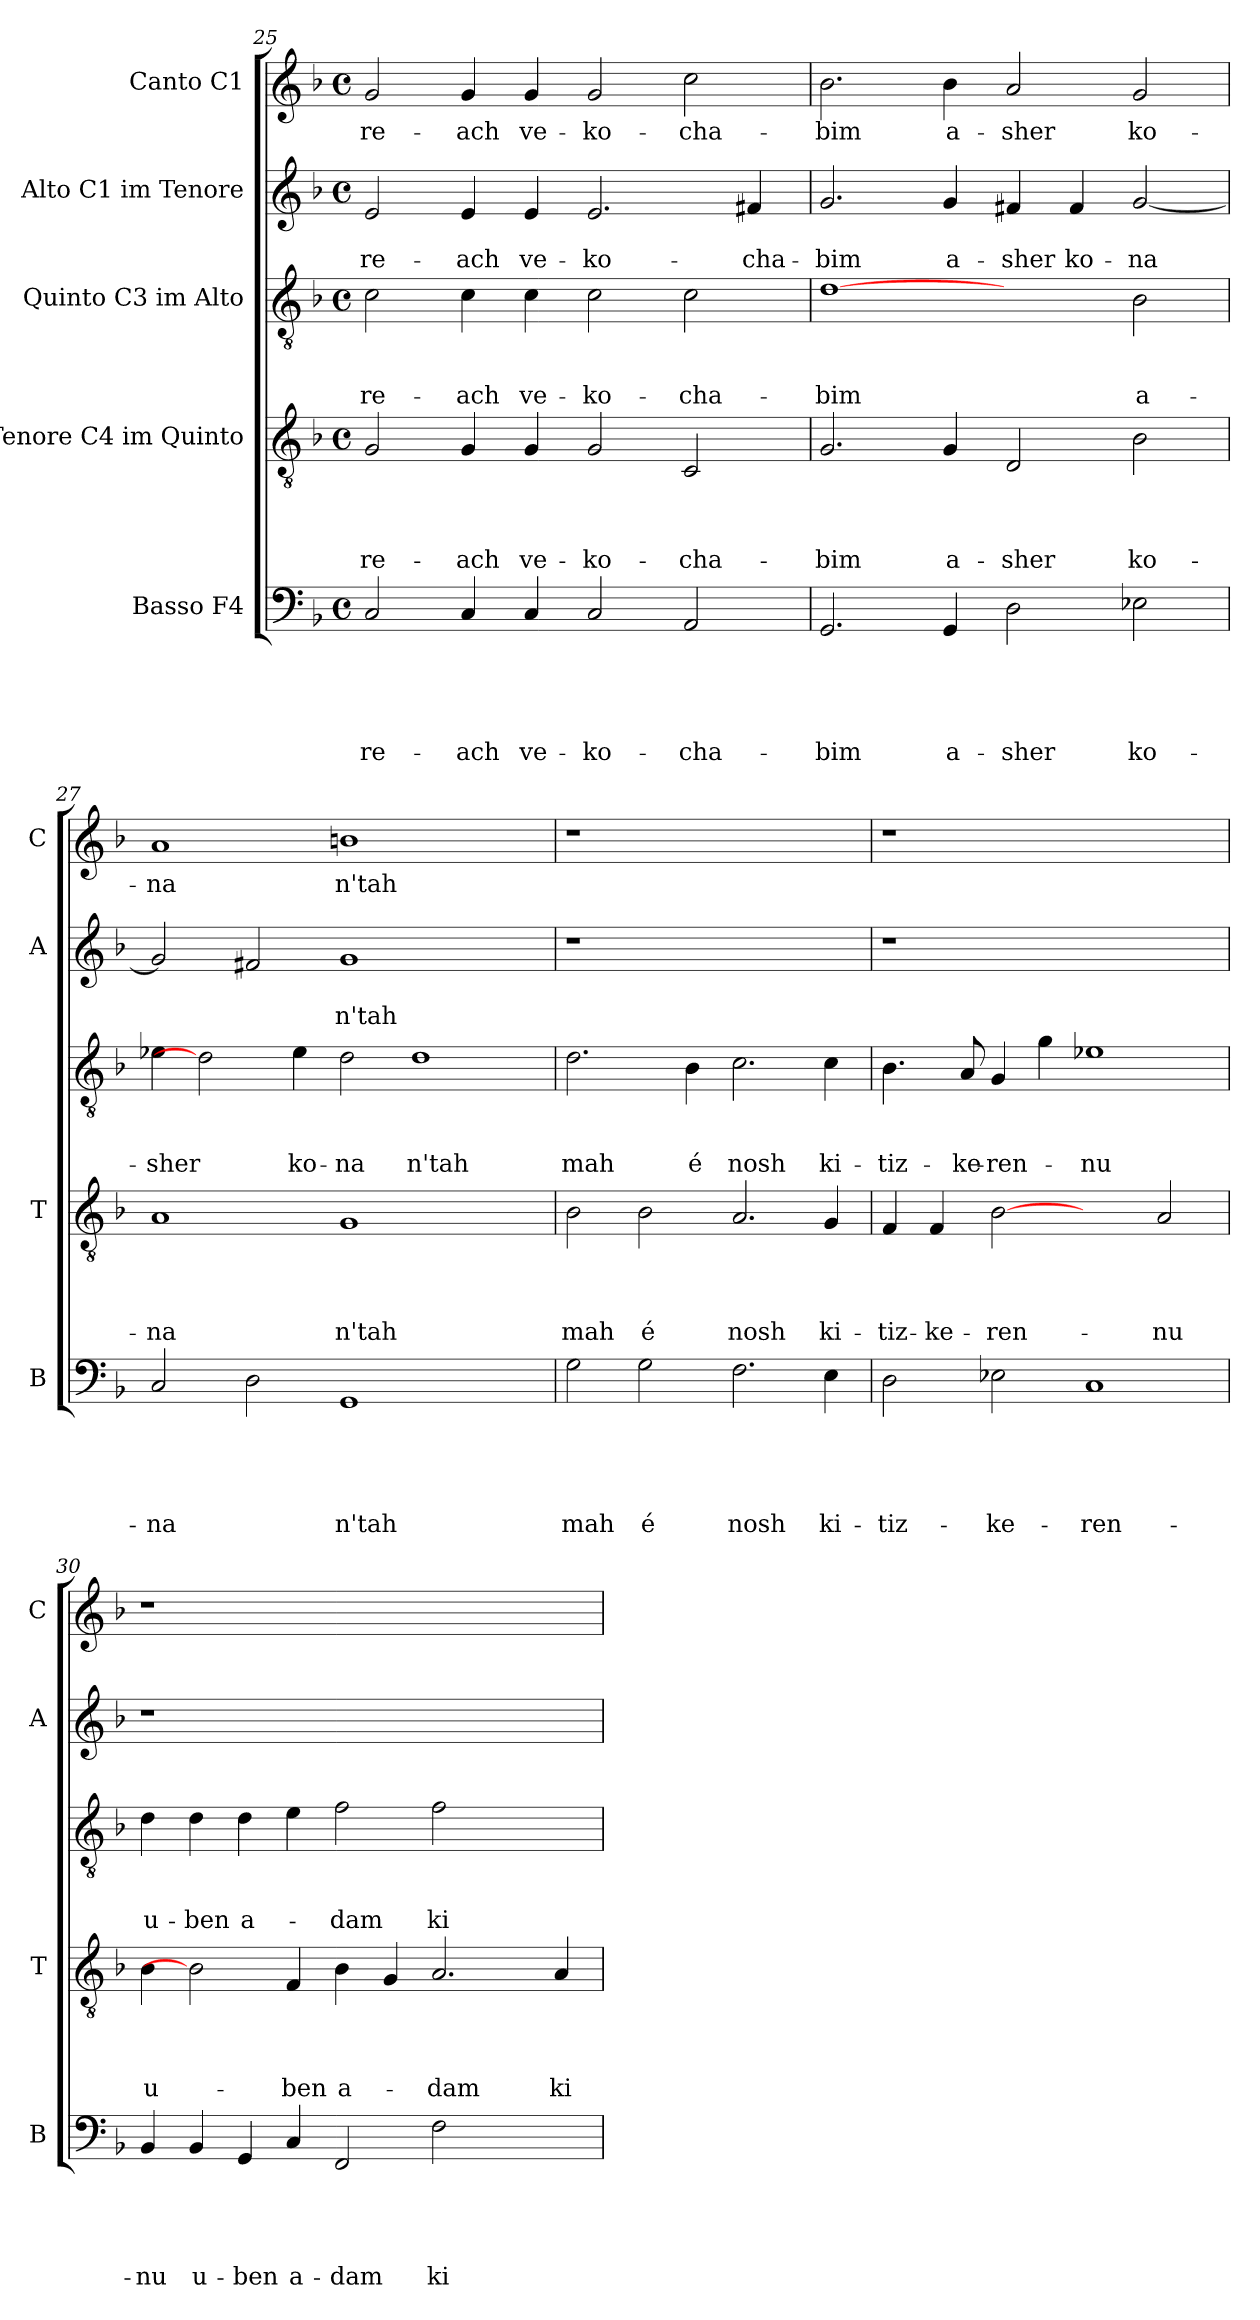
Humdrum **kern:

**kern	**text	**text	**text	**text	**text	**kern	**text	**text	**text	**text	**kern	**text	**text	**text	**kern	**text	**text	**kern	**text
*part5	*part5	*part5	*part5	*part5	*part5	*part4	*part4	*part4	*part4	*part4	*part3	*part3	*part3	*part3	*part2	*part2	*part2	*part1	*part1
*staff5	*staff5	*staff5	*staff5	*staff5	*staff5	*staff4	*staff4	*staff4	*staff4	*staff4	*staff3	*staff3	*staff3	*staff3	*staff2	*staff2	*staff2	*staff1	*staff1
*I"Basso F4	*	*	*	*	*	*I"Tenore C4 im  Quinto	*	*	*	*	*I"Quinto C3 im Alto	*	*	*	*I"Alto C1 im Tenore	*	*	*I"Canto C1	*
*I'B	*	*	*	*	*	*I'T	*	*	*	*	*	*	*	*	*I'A	*	*	*I'C	*
*clefF4	*	*	*	*	*	*clefGv2	*	*	*	*	*clefGv2	*	*	*	*clefG2	*	*	*clefG2	*
*k[b-]	*	*	*	*	*	*k[b-]	*	*	*	*	*k[b-]	*	*	*	*k[b-]	*	*	*k[b-]	*
*F:	*	*	*	*	*	*F:	*	*	*	*	*F:	*	*	*	*F:	*	*	*F:	*
*M4/4	*	*	*	*	*	*M4/4	*	*	*	*	*M4/4	*	*	*	*M4/4	*	*	*M4/4	*
*met(c)	*	*	*	*	*	*met(c)	*	*	*	*	*met(c)	*	*	*	*met(c)	*	*	*met(c)	*
=25	=25	=25	=25	=25	=25	=25	=25	=25	=25	=25	=25	=25	=25	=25	=25	=25	=25	=25	=25
!	!	!	!	!	!LO:LY:b	!	!	!	!	!LO:LY:b	!	!	!	!LO:LY:b	!	!	!LO:LY:b	!	!LO:LY:b
2C/	.	.	.	.	-re-	2G/	.	.	.	-re-	2c\	.	.	-re-	2e/	.	-re-	2g/	-re-
!	!	!	!	!	!LO:LY:b	!	!	!	!	!LO:LY:b	!	!	!	!LO:LY:b	!	!	!LO:LY:b	!	!LO:LY:b
4C/	.	.	.	.	-ach	4G/	.	.	.	-ach	4c\	.	.	-ach	4e/	.	-ach	4g/	-ach
!	!	!	!	!	!LO:LY:b	!	!	!	!	!LO:LY:b	!	!	!	!LO:LY:b	!	!	!LO:LY:b	!	!LO:LY:b
4C/	.	.	.	.	ve-	4G/	.	.	.	ve-	4c\	.	.	ve-	4e/	.	ve-	4g/	ve-
!	!	!	!	!	!LO:LY:b	!	!	!	!	!LO:LY:b	!	!	!	!LO:LY:b	!	!	!LO:LY:b	!	!LO:LY:b
2C/	.	.	.	.	-ko-	2G/	.	.	.	-ko-	2c\	.	.	-ko-	2.e/	.	-ko-	2g/	-ko-
!	!	!	!	!	!LO:LY:b	!	!	!	!	!LO:LY:b	!	!	!	!LO:LY:b	!	!	!	!	!LO:LY:b
2AA/	.	.	.	.	-cha-	2C/	.	.	.	-cha-	2c\	.	.	-cha-	.	.	.	2cc\	-cha-
!	!	!	!	!	!	!	!	!	!	!	!	!	!	!	!	!	!LO:LY:b	!	!
.	.	.	.	.	.	.	.	.	.	.	.	.	.	.	4f#X/	.	-cha-	.	.
=26	=26	=26	=26	=26	=26	=26	=26	=26	=26	=26	=26	=26	=26	=26	=26	=26	=26	=26	=26
!	!	!	!	!	!LO:LY:b	!	!	!	!	!LO:LY:b	!	!	!	!LO:LY:b	!	!	!LO:LY:b	!	!LO:LY:b
2.GG/	.	.	.	.	-bim	2.G/	.	.	.	-bim	[1d	.	.	-bim	2.g/	.	-bim	2.b-\	-bim
!	!	!	!	!	!LO:LY:b	!	!	!	!	!LO:LY:b	!	!	!	!	!	!	!LO:LY:b	!	!LO:LY:b
4GG/	.	.	.	.	a-	4G/	.	.	.	a-	.	.	.	.	4g/	.	a-	4b-\	a-
!	!	!	!	!	!LO:LY:b	!	!	!	!	!LO:LY:b	!	!	!	!	!	!	!LO:LY:b	!	!LO:LY:b
2D\	.	.	.	.	-sher	2D/	.	.	.	-sher	2ryy	.	.	.	4f#X/	.	-sher	2a/	-sher
!	!	!	!	!	!	!	!	!	!	!	!	!	!	!	!	!	!LO:LY:b	!	!
.	.	.	.	.	.	.	.	.	.	.	.	.	.	.	4f#/	.	ko-	.	.
!	!	!	!	!	!LO:LY:b	!	!	!	!	!LO:LY:b	!	!	!	!LO:LY:b	!	!	!LO:LY:b	!	!LO:LY:b
2E-X\	.	.	.	.	ko-	2B-\	.	.	.	ko-	2B-\	.	.	a-	[2g/	.	-na	2g/	ko-
=27	=27	=27	=27	=27	=27	=27	=27	=27	=27	=27	=27	=27	=27	=27	=27	=27	=27	=27	=27
!	!	!	!	!	!LO:LY:b	!	!	!	!	!LO:LY:b	!	!	!	!LO:LY:b	!	!	!	!	!LO:LY:b
2C/	.	.	.	.	-na	1A	.	.	.	-na	4e-X\	.	.	-sher	2g/]	.	.	1a	-na
.	.	.	.	.	.	.	.	.	.	.	2d]	.	.	.	.	.	.	.	.
2D\	.	.	.	.	.	.	.	.	.	.	.	.	.	.	2f#X/	.	.	.	.
!	!	!	!	!	!	!	!	!	!	!	!	!	!	!LO:LY:b	!	!	!	!	!
.	.	.	.	.	.	.	.	.	.	.	4e-\	.	.	ko-	.	.	.	.	.
!	!	!	!	!	!LO:LY:b	!	!	!	!	!LO:LY:b	!	!	!	!LO:LY:b	!	!	!LO:LY:b	!	!LO:LY:b
1GG	.	.	.	.	n'tah	1G	.	.	.	n'tah	2d\	.	.	-na	1g	.	n'tah	1bn	n'tah
!	!	!	!	!	!	!	!	!	!	!	!	!	!	!LO:LY:b	!	!	!	!	!
.	.	.	.	.	.	.	.	.	.	.	1d	.	.	n'tah	.	.	.	.	.
2ryy	.	.	.	.	.	2ryy	.	.	.	.	.	.	.	.	2ryy	.	.	2ryy	.
=28	=28	=28	=28	=28	=28	=28	=28	=28	=28	=28	=28	=28	=28	=28	=28	=28	=28	=28	=28
!	!	!	!	!	!LO:LY:b	!	!	!	!	!LO:LY:b	!	!	!	!LO:LY:b	!	!	!	!	!
2G\	.	.	.	.	mah	2B-\	.	.	.	mah	2.d\	.	.	mah	1r	.	.	1r	.
!	!	!	!	!	!LO:LY:b	!	!	!	!	!LO:LY:b	!	!	!	!	!	!	!	!	!
2G\	.	.	.	.	é	2B-\	.	.	.	é	.	.	.	.	.	.	.	.	.
!	!	!	!	!	!	!	!	!	!	!	!	!	!	!LO:LY:b	!	!	!	!	!
.	.	.	.	.	.	.	.	.	.	.	4B-\	.	.	é	.	.	.	.	.
!	!	!	!	!	!LO:LY:b	!	!	!	!	!LO:LY:b	!	!	!	!LO:LY:b	!	!	!	!	!
2.F\	.	.	.	.	nosh	2.A/	.	.	.	nosh	2.c\	.	.	nosh	1ryy	.	.	1ryy	.
!	!	!	!	!	!LO:LY:b	!	!	!	!	!LO:LY:b	!	!	!	!LO:LY:b	!	!	!	!	!
4E\	.	.	.	.	ki-	4G/	.	.	.	ki-	4c\	.	.	ki-	.	.	.	.	.
!!LO:PB:g=z
=29	=29	=29	=29	=29	=29	=29	=29	=29	=29	=29	=29	=29	=29	=29	=29	=29	=29	=29	=29
!	!	!	!	!	!LO:LY:b	!	!	!	!	!LO:LY:b	!	!	!	!LO:LY:b	!	!	!	!	!
2D\	.	.	.	.	-tiz-	4F/	.	.	.	-tiz-	4.B-\	.	.	-tiz-	1r	.	.	1r	.
!	!	!	!	!	!	!	!	!	!	!LO:LY:b	!	!	!	!	!	!	!	!	!
.	.	.	.	.	.	4F/	.	.	.	-ke-	.	.	.	.	.	.	.	.	.
!	!	!	!	!	!	!	!	!	!	!	!	!	!	!LO:LY:b	!	!	!	!	!
.	.	.	.	.	.	.	.	.	.	.	8A/	.	.	-ke-	.	.	.	.	.
!	!	!	!	!	!LO:LY:b	!	!	!	!	!LO:LY:b	!	!	!	!LO:LY:b	!	!	!	!	!
2E-X\	.	.	.	.	-ke-	[2B-	.	.	.	-ren-	4G/	.	.	-ren-	.	.	.	.	.
.	.	.	.	.	.	.	.	.	.	.	4g\	.	.	.	.	.	.	.	.
!	!	!	!	!	!LO:LY:b	!	!	!	!	!	!	!	!	!LO:LY:b	!	!	!	!	!
1C	.	.	.	.	-ren-	2ryy	.	.	.	.	1e-X	.	.	-nu	1ryy	.	.	1ryy	.
!	!	!	!	!	!	!	!	!	!	!LO:LY:b	!	!	!	!	!	!	!	!	!
.	.	.	.	.	.	2A/	.	.	.	-nu	.	.	.	.	.	.	.	.	.
=30	=30	=30	=30	=30	=30	=30	=30	=30	=30	=30	=30	=30	=30	=30	=30	=30	=30	=30	=30
!	!	!	!	!	!LO:LY:b	!	!	!	!	!LO:LY:b	!	!	!	!LO:LY:b	!	!	!	!	!
4BB-/	.	.	.	.	-nu	4B-\	.	.	.	u-	4d\	.	.	u-	1r	.	.	1r	.
!	!	!	!	!	!LO:LY:b	!	!	!	!	!	!	!	!	!LO:LY:b	!	!	!	!	!
4BB-/	.	.	.	.	u-	2B-]	.	.	.	.	4d\	.	.	-ben	.	.	.	.	.
!	!	!	!	!	!LO:LY:b	!	!	!	!	!	!	!	!	!LO:LY:b	!	!	!	!	!
4GG/	.	.	.	.	-ben	.	.	.	.	.	4d\	.	.	a-	.	.	.	.	.
!	!	!	!	!	!LO:LY:b	!	!	!	!	!LO:LY:b	!	!	!	!	!	!	!	!	!
4C/	.	.	.	.	a-	4F/	.	.	.	-ben	4e\	.	.	.	.	.	.	.	.
!	!	!	!	!	!LO:LY:b	!	!	!	!	!LO:LY:b	!	!	!	!LO:LY:b	!	!	!	!	!
2FF/	.	.	.	.	-dam	4B-\	.	.	.	a-	2f\	.	.	-dam	1.ryy	.	.	1.ryy	.
.	.	.	.	.	.	4G/	.	.	.	.	.	.	.	.	.	.	.	.	.
!	!	!	!	!	!LO:LY:b	!	!	!	!	!LO:LY:b	!	!	!	!LO:LY:b	!	!	!	!	!
2F\	.	.	.	.	ki	2.A/	.	.	.	-dam	2f\	.	.	ki	.	.	.	.	.
2ryy	.	.	.	.	.	.	.	.	.	.	2ryy	.	.	.	.	.	.	.	.
!	!	!	!	!	!	!	!	!	!	!LO:LY:b	!	!	!	!	!	!	!	!	!
.	.	.	.	.	.	4A/	.	.	.	ki	.	.	.	.	.	.	.	.	.
=	=	=	=	=	=	=	=	=	=	=	=	=	=	=	=	=	=	=	=
*-	*-	*-	*-	*-	*-	*-	*-	*-	*-	*-	*-	*-	*-	*-	*-	*-	*-	*-	*-
